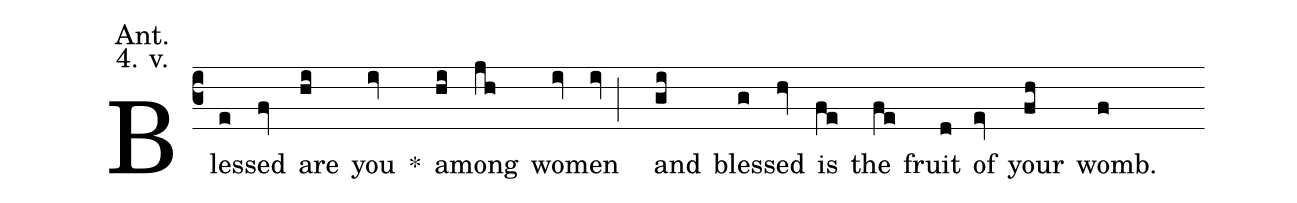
annotation: Ant.;
annotation: 4. v.;
%%
(c3) Bles(e)sed(fv) are(hi) you(iv) <sp>*</sp>() a(hi)mong(jh) wo(iv)men(iv;) and(gi) bless(g)ed(hv) is(fe) the(fe) fruit(d) of(ev) your(fh) womb.(f)
